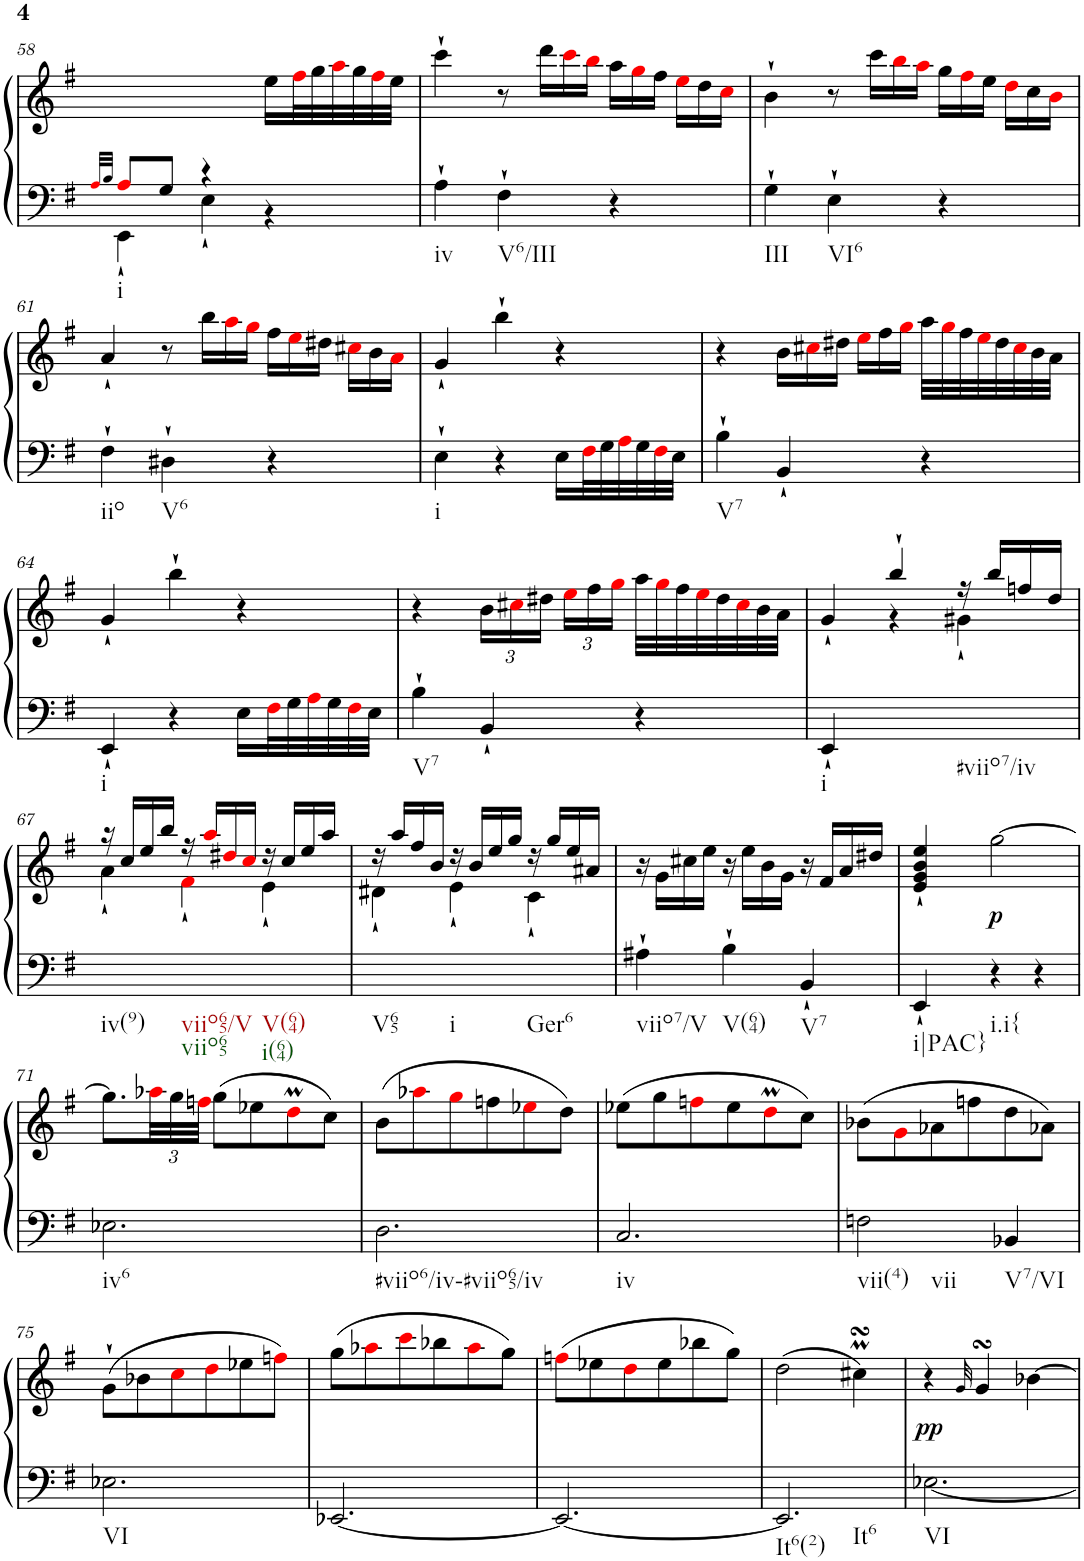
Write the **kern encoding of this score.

**kern	**kern	**dynam
*part1	*part1	*part1
*staff2	*staff1	*staff1/2
*I"Harpsichord	*	*
*I'Hch.	*	*
!!LO:PB:g=z
*clefF4	*clefG2	*
*k[f#]	*k[f#]	*
*G:	*G:	*
*M3/4	*M3/4	*
=58	=58	=58
32qAi/LLL	.	.
32qB/JJJ	.	.
*^	*	*
!LO:TX:b:t=i	!	!	!
8Ai/L	4EE`\	2ryy	.
8G/J	.	.	.
4r	4E`\	.	.
4ryy	4r	16ee\LL	.
.	.	32ff#i\L	.
.	.	32gg\	.
.	.	32aai\	.
.	.	32gg\	.
.	.	32ff#i\	.
.	.	32ee\JJJ	.
*v	*v	*	*
=59	=59	=59
!LO:TX:b:t=iv	!	!
4A`\	4ccc`\	.
!LO:TX:b:t=V6/III	!	!
4F#`\	8r	.
*	*Xtuplet	*
.	24ddd\LL	.
.	24ccci\	.
.	24bbi\JJ	.
4r	24aa\LL	.
.	24ggi\	.
.	24ff#\JJ	.
.	24eei\LL	.
.	24dd\	.
.	24cci\JJ	.
=60	=60	=60
!LO:TX:b:t=III	!	!
4G`\	4b`\	.
!LO:TX:b:t=VI6	!	!
4E`\	8r	.
.	24ccc\LL	.
.	24bbi\	.
.	24aai\JJ	.
4r	24gg\LL	.
.	24ff#i\	.
.	24ee\JJ	.
.	24ddi\LL	.
.	24cc\	.
.	24bi\JJ	.
!!LO:LB:g=z
=61	=61	=61
!LO:TX:b:t=iio	!	!
4F#`\	4a`/	.
!LO:TX:b:t=V6	!	!
4D#X`\	8r	.
.	24bb\LL	.
.	24aai\	.
.	24ggi\JJ	.
4r	24ff#\LL	.
.	24eei\	.
.	24dd#X\JJ	.
.	24cc#Xi\LL	.
.	24b\	.
.	24ai\JJ	.
=62	=62	=62
!LO:TX:b:t=i	!	!
4E`\	4g`/	.
4r	4bb`\	.
16E\LL	4r	.
32F#i\L	.	.
32G\	.	.
32Ai\	.	.
32G\	.	.
32F#i\	.	.
32E\JJJ	.	.
=63	=63	=63
!LO:TX:b:t=V7	!	!
4B`\	4r	.
4BB`/	24b\LL	.
.	24cc#Xi\	.
.	24dd#X\JJ	.
.	24eei\LL	.
.	24ff#\	.
.	24ggi\JJ	.
4r	32aa\LLL	.
.	32ggi\	.
.	32ff#\	.
.	32eei\	.
.	32dd#\	.
.	32cc#i\	.
.	32b\	.
.	32a\JJJ	.
!!LO:LB:g=z
=64	=64	=64
!LO:TX:b:t=i	!	!
4EE`/	4g`/	.
4r	4bb`\	.
16E\LL	4r	.
32F#i\L	.	.
32G\	.	.
32Ai\	.	.
32G\	.	.
32F#i\	.	.
32E\JJJ	.	.
=65	=65	=65
!LO:TX:b:t=V7	!	!
4B`\	4r	.
*	*tuplet	*
*	*Xbrackettup	*
4BB`/	24b\LL	.
.	24cc#Xi\	.
.	24dd#X\JJ	.
.	24eei\LL	.
.	24ff#\	.
.	24ggi\JJ	.
4r	32aa\LLL	.
.	32ggi\	.
.	32ff#\	.
.	32eei\	.
.	32dd#\	.
.	32cc#i\	.
.	32b\	.
.	32a\JJJ	.
=66	=66	=66
*	*^	*
!LO:TX:b:t=i	!	!	!
4EE`/	4g`/	4ryy	.
!LO:TX:b:t=#viio7/iv	!	!	!
2ryy	4bb`/	4r	.
.	16r	4g#X`\	.
.	16bb/LL	.	.
.	16ffn/	.	.
.	16dd/JJ	.	.
!!LO:LB:g=z	!!
=67	=67	=67	=67
!LO:TX:b:t=iv(9)	!	!	!
!LO:TX:b:t=viio65/V	!	!	!
!LO:TX:b:t=viio65	!	!	!
!LO:TX:b:t=V(64)	!	!	!
!LO:TX:b:t=i(64)	!	!	!
2.ryy	16r	4a`\	.
.	16cc/LL	.	.
.	16ee/	.	.
.	16bb/JJ	.	.
.	16r	4f#`i\	.
.	16aai/LL	.	.
.	16dd#Xi/	.	.
.	16cci/JJ	.	.
.	16r	4e`\	.
.	16cc/LL	.	.
.	16ee/	.	.
.	16aa/JJ	.	.
=68	=68	=68	=68
!LO:TX:b:t=V65	!	!	!
!LO:TX:b:t=i	!	!	!
!LO:TX:b:t=Ger6	!	!	!
2.ryy	16r	4d#X`\	.
.	16aa/LL	.	.
.	16ff#/	.	.
.	16b/JJ	.	.
.	16r	4e`\	.
.	16b/LL	.	.
.	16ee/	.	.
.	16gg/JJ	.	.
.	16r	4c`\	.
.	16gg/LL	.	.
.	16ee/	.	.
.	16a#X/JJ	.	.
*	*v	*v	*
=69	=69	=69
!LO:TX:b:t=viio7/V	!	!
4A#X`\	16r	.
.	16g\LL	.
.	16cc#X\	.
.	16ee\JJ	.
!LO:TX:b:t=V(64)	!	!
4B`\	16r	.
.	16ee\LL	.
.	16b\	.
.	16g\JJ	.
!LO:TX:b:t=V7	!	!
4BB`/	16r	.
.	16f#/LL	.
.	16a/	.
.	16dd#X/JJ	.
=70	=70	=70
!LO:TX:b:t=i|PAC}	!	!
4EE`/	4e/` 4g/` 4b/` 4ee/`	.
!LO:TX:b:t=i.i{	!	!
!	!	!LO:DY:b
4r	[2gg\	p
4r	.	.
!!LO:LB:g=z
=71	=71	=71
!LO:TX:b:t=iv6	!	!
2.E-X\	8.gg\L]	.
.	48aa-Xi\LL	.
.	48gg\	.
.	48ffni\JJJ	.
.	(>8gg\L	.
.	8ee-X\	.
.	8ddMi\	.
.	8cc\J)	.
=72	=72	=72
!LO:TX:b:t=#viio6/iv-#viio65/iv	!	!
2.D\	(>8b\L	.
.	8aa-Xi\	.
.	8ggi\	.
.	8ffn\	.
.	8ee-Xi\	.
.	8dd\J)	.
=73	=73	=73
!LO:TX:b:t=iv	!	!
2.C/	(>8ee-X\L	.
.	8gg\	.
.	8ffni\	.
.	8ee-\	.
.	8ddMi\	.
.	8cc\J)	.
=74	=74	=74
!LO:TX:b:t=vii(4)	!	!
!LO:TX:b:t=vii	!	!
2Fn\	(>8b-X\L	.
.	8gi\	.
.	8a-X\	.
.	8ffn\	.
!LO:TX:b:t=V7/VI	!	!
4BB-X/	8dd\	.
.	8a-X\J)	.
!!LO:LB:g=z
=75	=75	=75
!LO:TX:b:t=VI	!	!
2.E-X\	(>8g`\L	.
.	8b-X\	.
.	8cci\	.
.	8ddi\	.
.	8ee-X\	.
.	8ffni\J)	.
=76	=76	=76
[2.EE-X/	(>8gg\L	.
.	8aa-Xi\	.
.	8ccci\	.
.	8bb-X\	.
.	8aa-i\	.
.	8gg\J)	.
=77	=77	=77
2.EE-/_	(>8ffni\L	.
.	8ee-X\	.
.	8ddi\	.
.	8ee-\	.
.	8bb-X\	.
.	8gg\J)	.
=78	=78	=78
!LO:TX:b:t=It6(2)	!	!
!LO:TX:b:t=It6	!	!
2.EE-/]	(>2dd\	.
.	4cc#XmsSsS\)	.
=79	=79	=79
!LO:TX:b:t=VI	!	!
!	!	!LO:DY:b
[2.E-X\	4r	pp
.	32qg/	.
.	4gsSSs/	.
.	[4b-X\	.
=	=	=
*-	*-	*-
